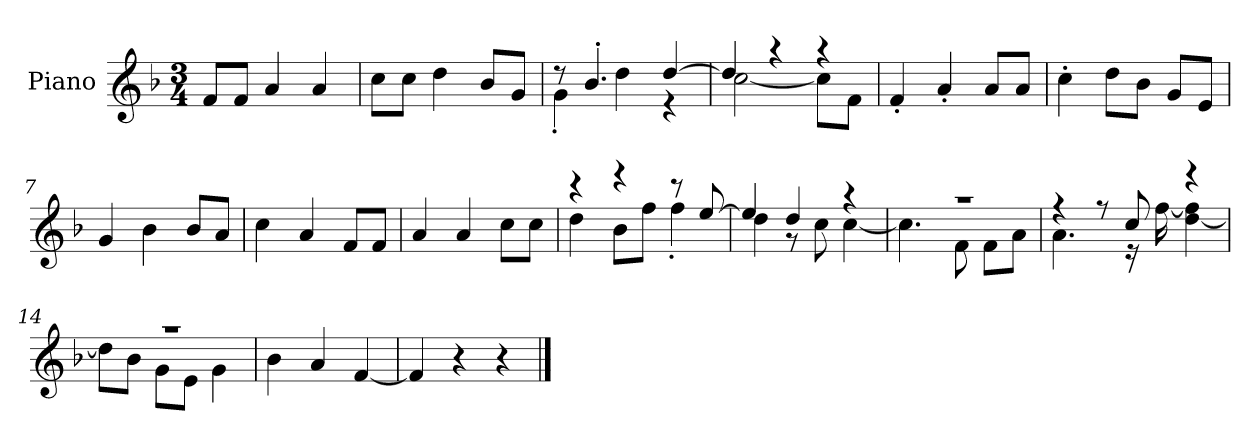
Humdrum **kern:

**kern
*part1
*staff1
*I"Piano
*I'P-no
*clefG2
*k[b-]
*M3/4
*MM177
=1
8f/L
8f/J
4a/
4a/
=2
8cc\L
8cc\J
4dd\
8b-/L
8g/J
=3
*^
8r	4g'\
4.b-'/	.
.	4dd\
[4dd/	4r
=4	=4
4dd/]	[2cc\
4r	.
4r	8cc\L]
.	8f\J
*v	*v
=5
4f'/
4a'/
8a/L
8a/J
=6
4cc'\
8dd\L
8b-\J
8g/L
8e/J
=7
4g/
4b-\
8b-/L
8a/J
=8
4cc\
4a/
8f/L
8f/J
!!LO:LB:g=z
=9
4a/
4a/
8cc\L
8cc\J
=10
*^
4r	4dd\
4r	8b-\L
.	8ff\J
8r	4ff'\
[8ee/	.
=11	=11
4ee/]	4dd\
4dd/	8r
.	8cc\
4r	[4cc\
=12	=12
2.r	4.cc\]
.	8f\
.	8f\L
.	8a\J
=13	=13
4r	4.a\
8r	.
8cc/	16r
.	[16ff\
4r	[4dd\ 4ff\]
=14	=14
2.r	8dd\L]
.	8b-\J
.	8g\L
.	8e\J
.	4g\
*v	*v
=15
4b-\
4a/
[4f/
=16
4f/]
4r
4r
==
*-
